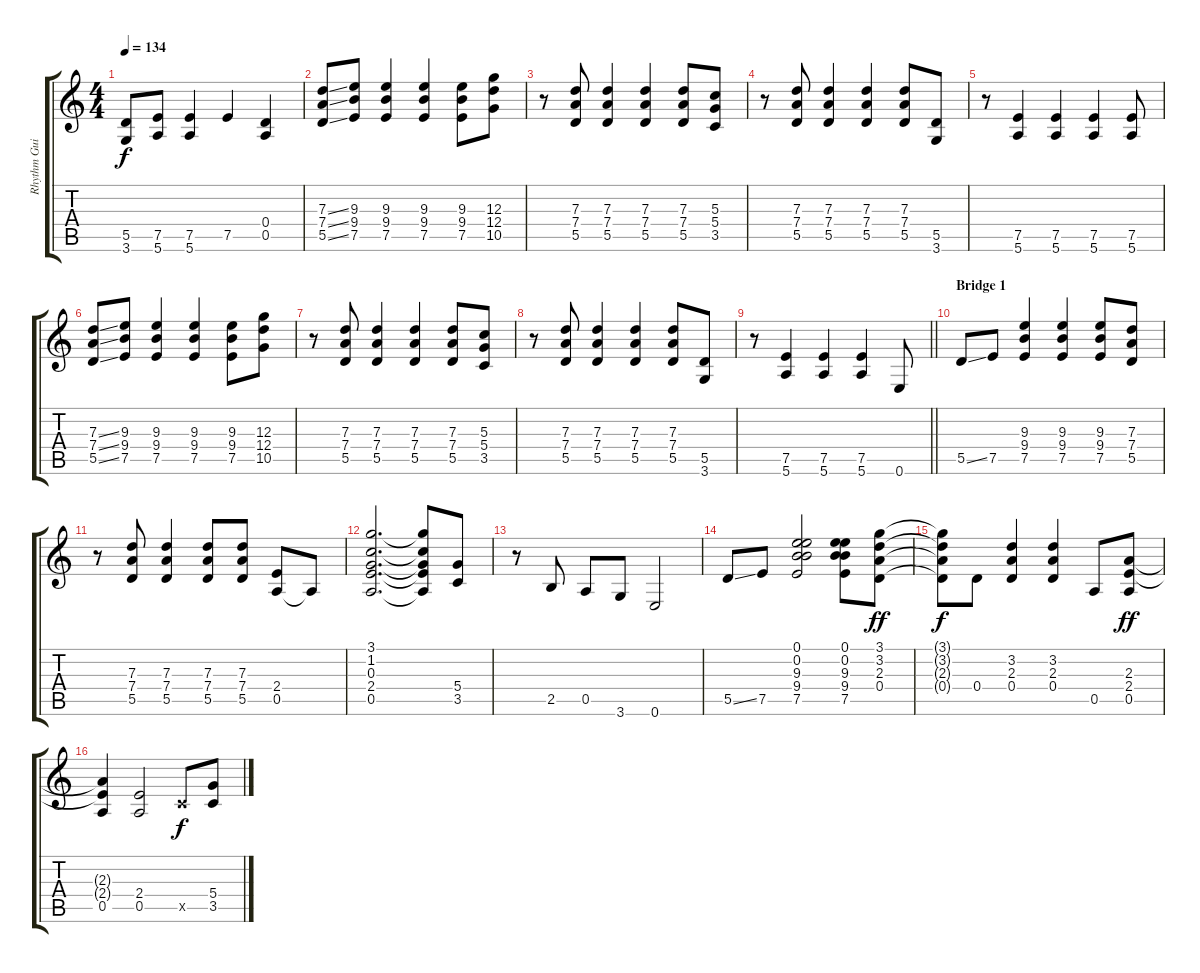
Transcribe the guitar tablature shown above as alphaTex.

\track ("Rhythm Guitar R" "Rhythm Gui") {instrument distortionguitar}
\staff {score tabs}
\tuning (E4 B3 G3 D3 A2 E2) {hide}
\ts (4 4)
\tempo 134
\clef g2
\ks c
(5.5{t} 3.6{t}).8{dy f} (7.5 5.6).8 (7.5 5.6).4 7.5.4 (0.4 0.5).4 |
(7.3{ss} 7.4{ss} 5.5{ss}).8 (9.3 9.4 7.5).8 (9.3 9.4 7.5).4 (9.3 9.4 7.5).4 (9.3 9.4 7.5).8 (12.3 12.4 10.5).8 |
r.8 (7.3 7.4 5.5).8 (7.3 7.4 5.5).4 (7.3 7.4 5.5).4 (7.3 7.4 5.5).8 (5.3 5.4 3.5).8 |
r.8 (7.3 7.4 5.5).8 (7.3 7.4 5.5).4 (7.3 7.4 5.5).4 (7.3 7.4 5.5).8 (5.5 3.6).8 |
r.8 (7.5 5.6).4 (7.5 5.6).4 (7.5 5.6).4 (7.5 5.6).8 |
(7.3{ss} 7.4{ss} 5.5{ss}).8 (9.3 9.4 7.5).8 (9.3 9.4 7.5).4 (9.3 9.4 7.5).4 (9.3 9.4 7.5).8 (12.3 12.4 10.5).8 |
r.8 (7.3 7.4 5.5).8 (7.3 7.4 5.5).4 (7.3 7.4 5.5).4 (7.3 7.4 5.5).8 (5.3 5.4 3.5).8 |
r.8 (7.3 7.4 5.5).8 (7.3 7.4 5.5).4 (7.3 7.4 5.5).4 (7.3 7.4 5.5).8 (5.5 3.6).8 |
\barLineRight lightlight
r.8 (7.5 5.6).4 (7.5 5.6).4 (7.5 5.6).4 0.6.8 |
\section ("" "Bridge 1")
5.5{ss}.8 7.5.8 (9.3 9.4 7.5).4 (9.3 9.4 7.5).4 (9.3 9.4 7.5).8 (7.3 7.4 5.5).8 |
r.8 (7.3 7.4 5.5).8 (7.3 7.4 5.5).4 (7.3 7.4 5.5).8 (7.3 7.4 5.5).8 (2.4 0.5).8 0.5{t}.8 |
(3.1 1.2 0.3 2.4 0.5).2{d} (3.1{t} 1.2{t} 0.3{t} 2.4{t} 0.5{t}).8 (5.4 3.5).8 |
r.8 2.5.8 0.5.8 3.6.8 0.6.2 |
5.5{ss}.8 7.5.8 (0.1 0.2 9.3 9.4 7.5).2 (0.1 0.2 9.3 9.4 7.5).8 (3.1 3.2 2.3 0.4).8{dy ff} |
(3.1{t} 3.2{t} 2.3{t} 0.4{t}).8{dy f} 0.4.8 (3.2 2.3 0.4).4 (3.2 2.3 0.4).4 0.5.8 (2.3 2.4 0.5).8{dy ff} |
(2.3{t} 2.4{t} 0.5).4 (2.4 0.5).2 3.5{x}.8{dy f} (5.4 3.5).8
